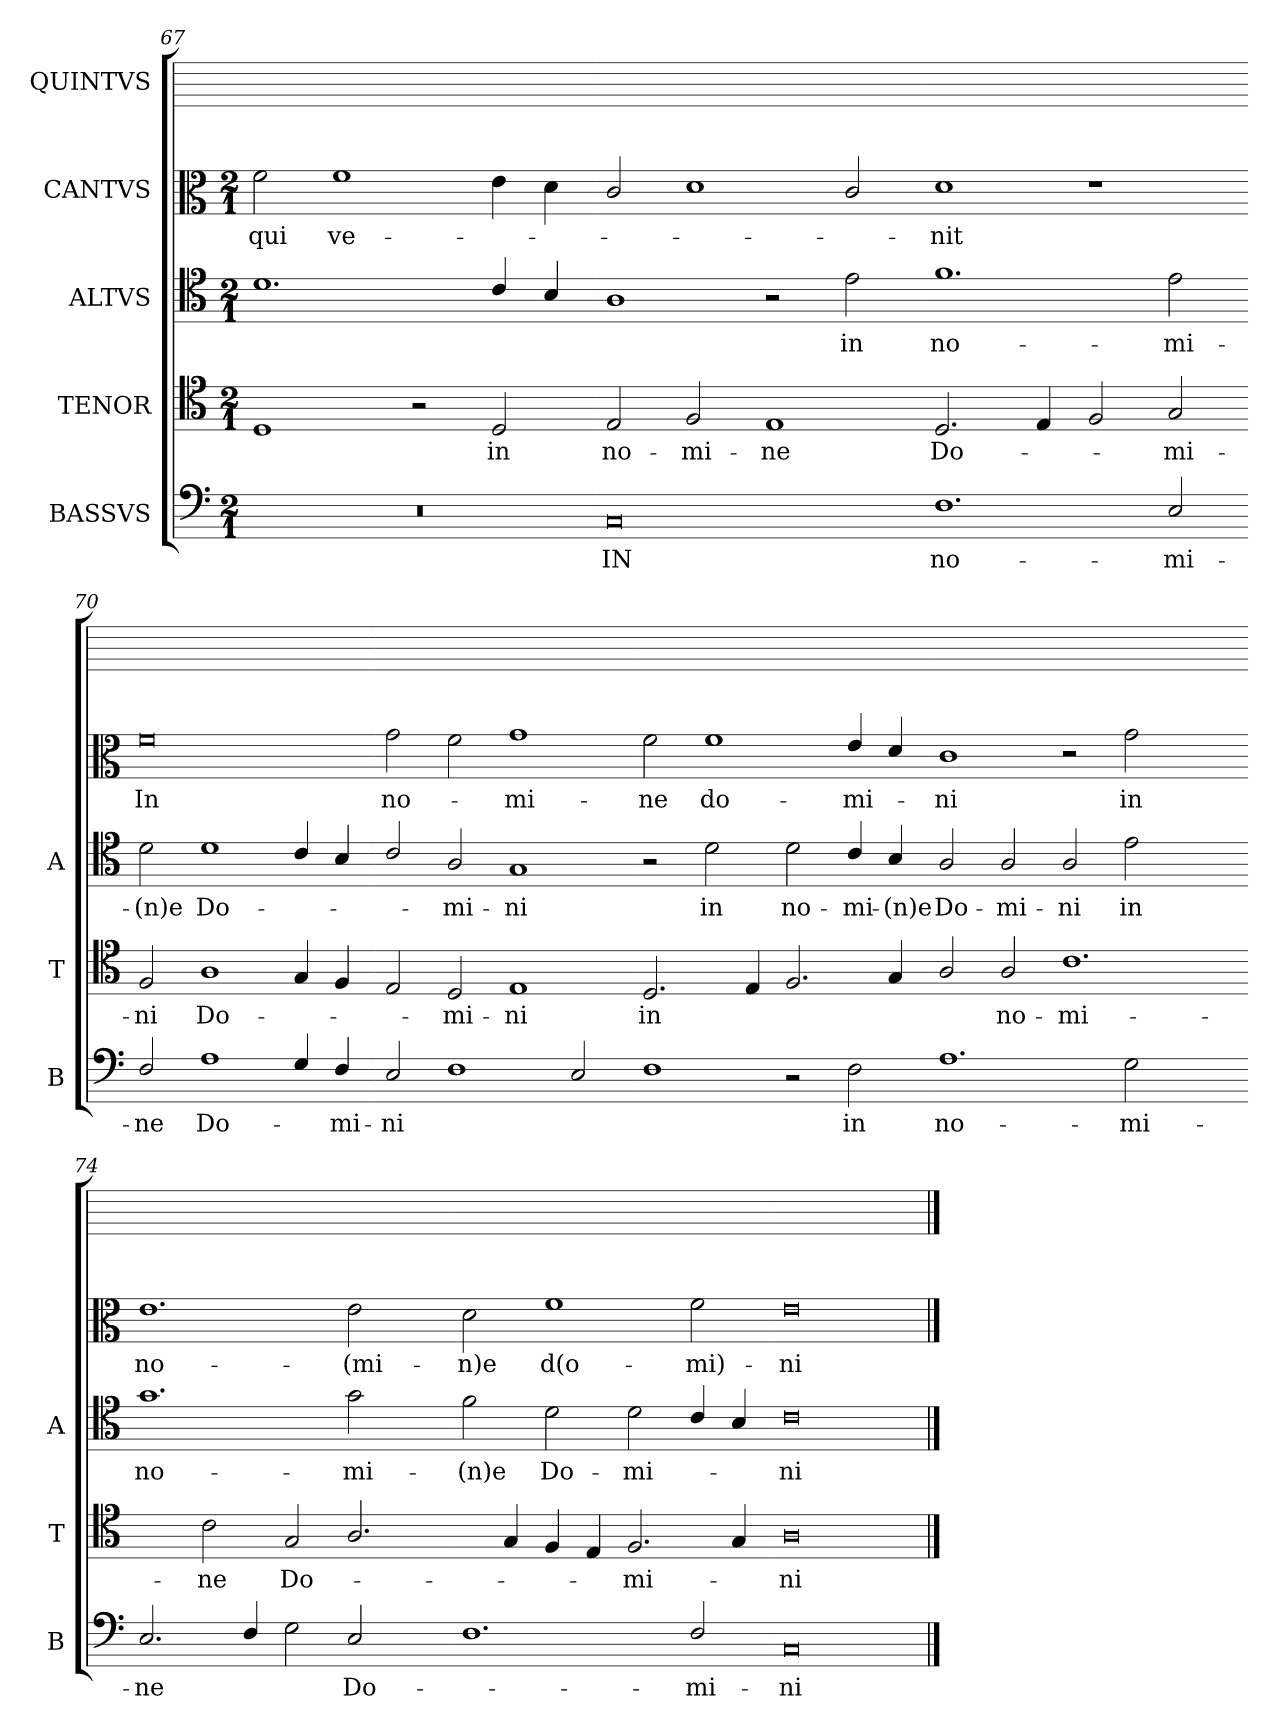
**kern	**text	**kern	**text	**kern	**text	**kern	**text	**kern
*part5	*part5	*part4	*part4	*part3	*part3	*part2	*part2	*part1
*staff5	*staff5	*staff4	*staff4	*staff3	*staff3	*staff2	*staff2	*staff1
*I"BASSVS	*	*I"TENOR	*	*I"ALTVS	*	*I"CANTVS	*	*I"QUINTVS
*I'B	*	*I'T	*	*I'A	*	*	*	*
*clefF5	*	*clefC4	*	*clefC4	*	*clefC3	*	*
*k[]	*	*k[]	*	*k[]	*	*k[]	*	*
*D:dor	*	*D:dor	*	*D:dor	*	*D:dor	*	*
*M2/1	*	*M2/1	*	*M2/1	*	*M2/1	*	*
=67	=67	=67	=67	=67	=67	=67	=67	=67
0r	.	1D	.	1.d	.	2f\	qui	0ryy
.	.	.	.	.	.	1f	ve-	.
.	.	2r	.	.	.	.	.	.
!	!	!	!LO:LY:i	!	!	!	!	!
.	.	2D/	in	4c/	.	4e\	.	.
.	.	.	.	4B/	.	4d\	.	.
=68-	=68-	=68-	=68-	=68-	=68-	=68-	=68-	=68-
!	!	!	!LO:LY:i	!	!	!	!	!
0AA	IN	2E/	no-	1A	.	2c/	.	0ryy
!	!	!	!LO:LY:i	!	!	!	!	!
.	.	2F/	-mi-	.	.	1d	.	.
!	!	!	!LO:LY:i	!	!	!	!	!
.	.	1E	-ne	2r	.	.	.	.
!	!	!	!	!	!LO:LY:i	!	!	!
.	.	.	.	2e\	in	2c/	.	.
=69-	=69-	=69-	=69-	=69-	=69-	=69-	=69-	=69-
!	!	!	!LO:LY:i	!	!LO:LY:i	!	!	!
1.D	no-	2.D/	Do-	1.f	no-	1d	-nit	0ryy
.	.	4E/	.	.	.	.	.	.
.	.	2F/	.	.	.	1r	.	.
!	!	!	!LO:LY:i	!	!LO:LY:i	!	!	!
2C/	-mi-	2G/	-mi-	2e\	-mi-	.	.	.
=70-	=70-	=70-	=70-	=70-	=70-	=70-	=70-	=70-
!	!	!	!LO:LY:i	!	!LO:LY:i	!	!	!
2D/	-ne	2F/	-ni	2d\	-(n)e	0f	In	0ryy
!	!	!	!LO:LY:i	!	!LO:LY:i	!	!	!
1F	Do-	1A	Do-	1d	Do-	.	.	.
4E/	.	4G/	.	4c/	.	.	.	.
4D/	-mi-	4F/	.	4B/	.	.	.	.
=71-	=71-	=71-	=71-	=71-	=71-	=71-	=71-	=71-
2C/	-ni	2E/	.	2c/	.	2g\	no-	0ryy
!	!	!	!LO:LY:i	!	!LO:LY:i	!	!	!
1D	.	2D/	-mi-	2A/	-mi-	2f\	.	.
!	!	!	!LO:LY:i	!	!LO:LY:i	!	!	!
.	.	1E	-ni	1G	-ni	1g	-mi-	.
2C/	.	.	.	.	.	.	.	.
=72-	=72-	=72-	=72-	=72-	=72-	=72-	=72-	=72-
!	!	!	!LO:LY:i	!	!	!	!	!
1D	.	2.D/	in	2r	.	2f\	-ne	0ryy
!	!	!	!	!	!LO:LY:i	!	!	!
.	.	.	.	2d\	in	1f	do-	.
.	.	4E/	.	.	.	.	.	.
!	!	!	!	!	!LO:LY:i	!	!	!
2r	.	2.F/	.	2d\	no-	.	.	.
!	!LO:LY:i	!	!	!	!LO:LY:i	!	!	!
2D\	in	.	.	4c/	-mi-	4e/	-mi-	.
!	!	!	!	!	!LO:LY:i	!	!	!
.	.	4G/	.	4B/	-(n)e	4d/	.	.
=73-	=73-	=73-	=73-	=73-	=73-	=73-	=73-	=73-
!	!LO:LY:i	!	!	!	!LO:LY:i	!	!	!
1.F	no-	2A/	.	2A/	Do-	1c	-ni	0ryy
!	!	!	!LO:LY:i	!	!LO:LY:i	!	!	!
.	.	2A/	no-	2A/	-mi-	.	.	.
!	!	!	!LO:LY:i	!	!LO:LY:i	!	!	!
.	.	1.c	-mi-	2A/	-ni	2r	.	.
!	!LO:LY:i	!	!	!	!LO:LY:i	!	!	!
2E\	-mi-	.	.	2e\	in	2g\	in	.
2ryy	.	.	.	2ryy	.	2ryy	.	2ryy
=74-	=74-	=74-	=74-	=74-	=74-	=74-	=74-	=74-
!	!LO:LY:i	!	!	!	!LO:LY:i	!	!	!
2.C/	-ne	2ryy	.	1.g	no-	1.e	no-	0ryy
!	!	!	!LO:LY:i	!	!	!	!	!
.	.	2c\	-ne	.	.	.	.	.
4D/	.	.	.	.	.	.	.	.
!	!	!	!LO:LY:i	!	!	!	!	!
2E\	.	2G/	Do-	.	.	.	.	.
!	!LO:LY:i	!	!	!	!LO:LY:i	!	!	!
2C/	Do-	2.A/	.	2g\	-mi-	2e\	-(mi-	.
4ryy	.	.	.	4ryy	.	4ryy	.	4ryy
=75-	=75-	=75-	=75-	=75-	=75-	=75-	=75-	=75-
!	!	!	!	!	!LO:LY:i	!	!	!
1.D	.	4ryy	.	2f\	-(n)e	2d\	-n)e	0ryy
.	.	4G/	.	.	.	.	.	.
!	!	!	!	!	!LO:LY:i	!	!	!
.	.	4F/	.	2d\	Do-	1f	d(o-	.
.	.	4E/	.	.	.	.	.	.
!	!	!	!LO:LY:i	!	!LO:LY:i	!	!	!
.	.	2.F/	-mi-	2d\	-mi-	.	.	.
!	!LO:LY:i	!	!	!	!	!	!	!
2D/	-mi-	.	.	4c/	.	2f\	-mi)-	.
.	.	4G/	.	4B/	.	.	.	.
=76-	=76-	=76-	=76-	=76-	=76-	=76-	=76-	=76-
!	!LO:LY:i	!	!LO:LY:i	!	!LO:LY:i	!	!	!
0AA	-ni	0A	-ni	0c	-ni	0e	-ni	0ryy
==	==	==	==	==	==	==	==	==
*-	*-	*-	*-	*-	*-	*-	*-	*-
